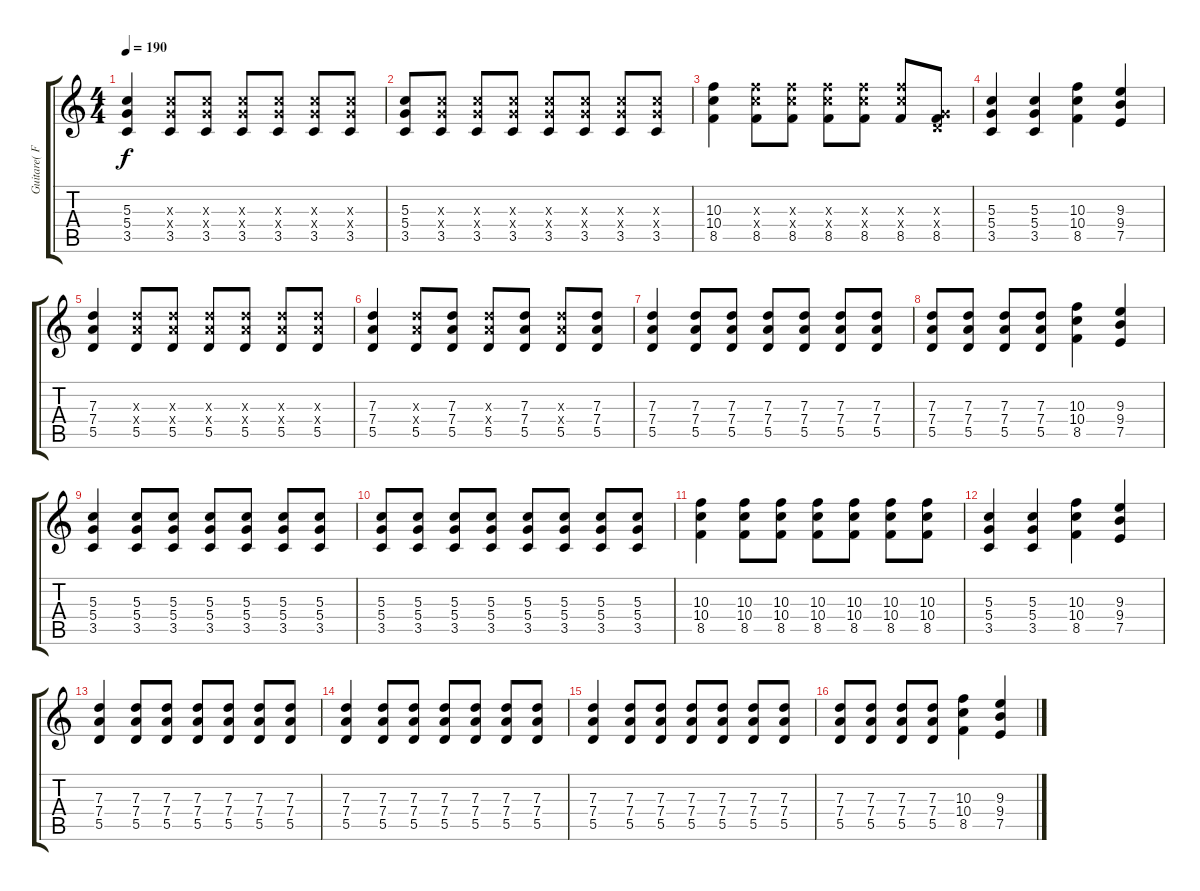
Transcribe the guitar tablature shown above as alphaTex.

\track ("Guitare( Fletcher Dragge )" "Guitare( F") {instrument distortionguitar}
\staff {score tabs}
\tuning (E4 B3 G3 D3 A2 E2) {hide}
\ts (4 4)
\tempo 190
\clef g2
\ks c
(5.3 5.4 3.5).4{dy f} (5.3{x} 5.4{x} 3.5).8 (5.3{x} 5.4{x} 3.5).8 (5.3{x} 5.4{x} 3.5).8 (5.3{x} 5.4{x} 3.5).8 (5.3{x} 5.4{x} 3.5).8 (5.3{x} 5.4{x} 3.5).8 |
(5.3 5.4 3.5).8 (5.3{x} 5.4{x} 3.5).8 (5.3{x} 5.4{x} 3.5).8 (5.3{x} 5.4{x} 3.5).8 (5.3{x} 5.4{x} 3.5).8 (5.3{x} 5.4{x} 3.5).8 (5.3{x} 5.4{x} 3.5).8 (5.3{x} 5.4{x} 3.5).8 |
(10.3 10.4 8.5).4 (10.3{x} 10.4{x} 8.5).8 (10.3{x} 10.4{x} 8.5).8 (10.3{x} 10.4{x} 8.5).8 (10.3{x} 10.4{x} 8.5).8 (10.3{x} 10.4{x} 8.5).8 (0.3{x} 0.4{x} 8.5).8 |
(5.3 5.4 3.5).4 (5.3 5.4 3.5).4 (10.3 10.4 8.5).4 (9.3 9.4 7.5).4 |
(7.3 7.4 5.5).4 (7.3{x} 7.4{x} 5.5).8 (7.3{x} 7.4{x} 5.5).8 (7.3{x} 7.4{x} 5.5).8 (7.3{x} 7.4{x} 5.5).8 (7.3{x} 7.4{x} 5.5).8 (7.3{x} 7.4{x} 5.5).8 |
(7.3 7.4 5.5).4 (7.3{x} 7.4{x} 5.5).8 (7.3 7.4 5.5).8 (7.3{x} 7.4{x} 5.5).8 (7.3 7.4 5.5).8 (7.3{x} 7.4{x} 5.5).8 (7.3 7.4 5.5).8 |
(7.3 7.4 5.5).4 (7.3 7.4 5.5).8 (7.3 7.4 5.5).8 (7.3 7.4 5.5).8 (7.3 7.4 5.5).8 (7.3 7.4 5.5).8 (7.3 7.4 5.5).8 |
(7.3 7.4 5.5).8 (7.3 7.4 5.5).8 (7.3 7.4 5.5).8 (7.3 7.4 5.5).8 (10.3 10.4 8.5).4 (9.3 9.4 7.5).4 |
(5.3 5.4 3.5).4 (5.3 5.4 3.5).8 (5.3 5.4 3.5).8 (5.3 5.4 3.5).8 (5.3 5.4 3.5).8 (5.3 5.4 3.5).8 (5.3 5.4 3.5).8 |
(5.3 5.4 3.5).8 (5.3 5.4 3.5).8 (5.3 5.4 3.5).8 (5.3 5.4 3.5).8 (5.3 5.4 3.5).8 (5.3 5.4 3.5).8 (5.3 5.4 3.5).8 (5.3 5.4 3.5).8 |
(10.3 10.4 8.5).4 (10.3 10.4 8.5).8 (10.3 10.4 8.5).8 (10.3 10.4 8.5).8 (10.3 10.4 8.5).8 (10.3 10.4 8.5).8 (10.3 10.4 8.5).8 |
(5.3 5.4 3.5).4 (5.3 5.4 3.5).4 (10.3 10.4 8.5).4 (9.3 9.4 7.5).4 |
(7.3 7.4 5.5).4 (7.3 7.4 5.5).8 (7.3 7.4 5.5).8 (7.3 7.4 5.5).8 (7.3 7.4 5.5).8 (7.3 7.4 5.5).8 (7.3 7.4 5.5).8 |
(7.3 7.4 5.5).4 (7.3 7.4 5.5).8 (7.3 7.4 5.5).8 (7.3 7.4 5.5).8 (7.3 7.4 5.5).8 (7.3 7.4 5.5).8 (7.3 7.4 5.5).8 |
(7.3 7.4 5.5).4 (7.3 7.4 5.5).8 (7.3 7.4 5.5).8 (7.3 7.4 5.5).8 (7.3 7.4 5.5).8 (7.3 7.4 5.5).8 (7.3 7.4 5.5).8 |
(7.3 7.4 5.5).8 (7.3 7.4 5.5).8 (7.3 7.4 5.5).8 (7.3 7.4 5.5).8 (10.3 10.4 8.5).4 (9.3 9.4 7.5).4
